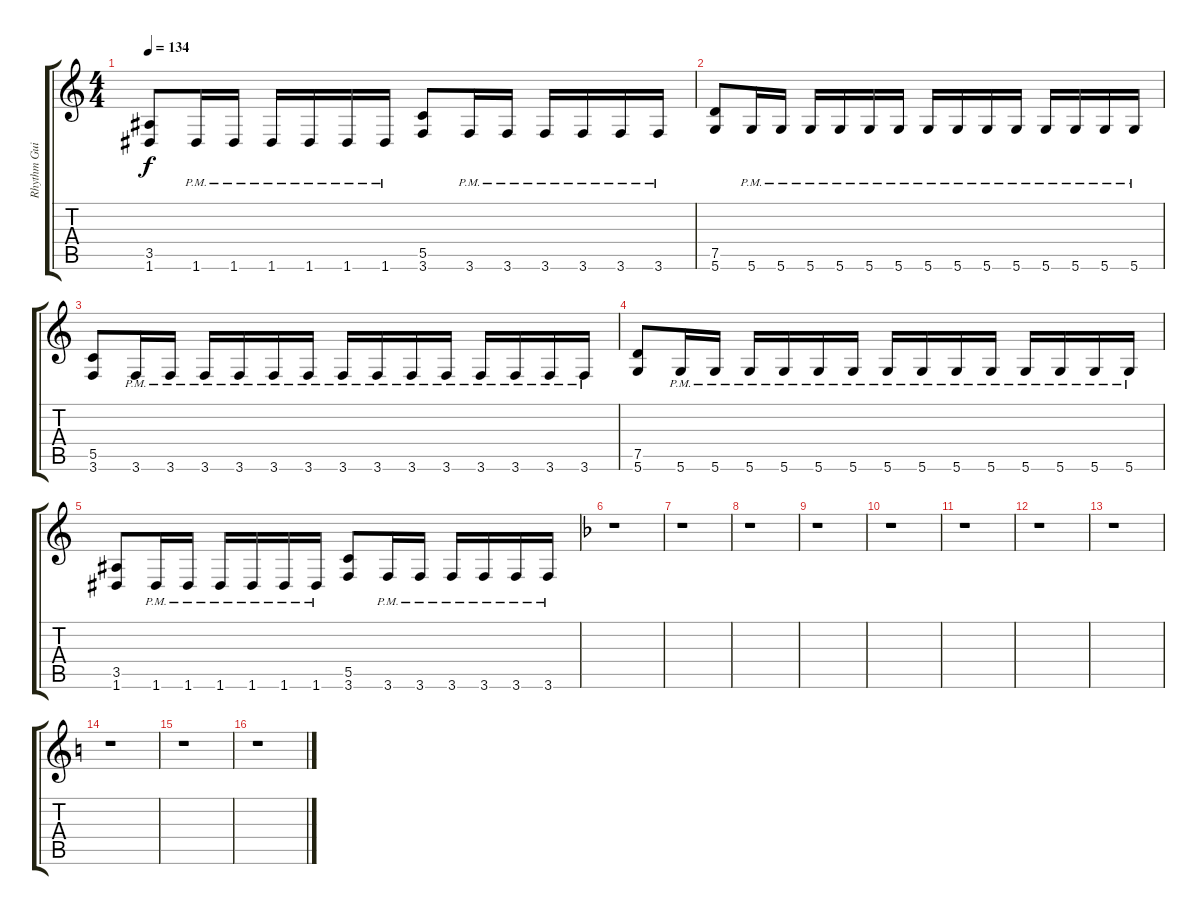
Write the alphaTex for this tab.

\track ("Rhythm Guitar" "Rhythm Gui") {instrument distortionguitar}
\staff {score tabs}
\tuning (D4 A3 F3 C3 G2 D2) {hide}
\ts (4 4)
\tempo 134
\clef g2
\ks aminor
(3.5 1.6).8{dy f} 1.6{pm}.16 1.6{pm}.16 1.6{pm}.16 1.6{pm}.16 1.6{pm}.16 1.6{pm}.16 (5.5 3.6).8 3.6{pm}.16 3.6{pm}.16 3.6{pm}.16 3.6{pm}.16 3.6{pm}.16 3.6{pm}.16 |
(7.5 5.6).8 5.6{pm}.16 5.6{pm}.16 5.6{pm}.16 5.6{pm}.16 5.6{pm}.16 5.6{pm}.16 5.6{pm}.16 5.6{pm}.16 5.6{pm}.16 5.6{pm}.16 5.6{pm}.16 5.6{pm}.16 5.6{pm}.16 5.6{pm}.16 |
(5.5 3.6).8 3.6{pm}.16 3.6{pm}.16 3.6{pm}.16 3.6{pm}.16 3.6{pm}.16 3.6{pm}.16 3.6{pm}.16 3.6{pm}.16 3.6{pm}.16 3.6{pm}.16 3.6{pm}.16 3.6{pm}.16 3.6{pm}.16 3.6{pm}.16 |
(7.5 5.6).8 5.6{pm}.16 5.6{pm}.16 5.6{pm}.16 5.6{pm}.16 5.6{pm}.16 5.6{pm}.16 5.6{pm}.16 5.6{pm}.16 5.6{pm}.16 5.6{pm}.16 5.6{pm}.16 5.6{pm}.16 5.6{pm}.16 5.6{pm}.16 |
(3.5 1.6).8 1.6{pm}.16 1.6{pm}.16 1.6{pm}.16 1.6{pm}.16 1.6{pm}.16 1.6{pm}.16 (5.5 3.6).8 3.6{pm}.16 3.6{pm}.16 3.6{pm}.16 3.6{pm}.16 3.6{pm}.16 3.6{pm}.16 |
\ks dminor
r.1 |
r.1 |
r.1 |
r.1 |
r.1 |
r.1 |
r.1 |
r.1 |
\ks aminor
r.1 |
r.1 |
r.1
